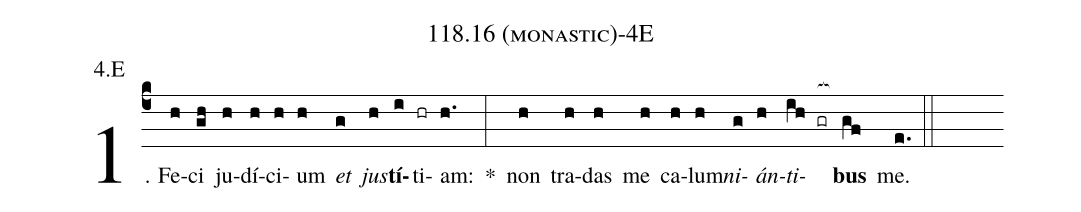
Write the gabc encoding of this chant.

name: 118.16 (monastic)-4E;
annotation: 4.E;
%%
(c4)1. Fe(h)ci(gh) ju(h)dí(h)ci(h)um(h) <i>et</i>(g) <i>jus</i>(h)<b>tí</b>(i)ti(hr)am:(h.) *(:) non(h) tra(h)das(h) me(h) ca(h)lum(h)<i>ni</i>(g)<i>án</i>(h)<i>ti</i>(ih gr[ocb:1{])<b>bus</b>(gf[ocb:0}]) me.(e.) (::)
